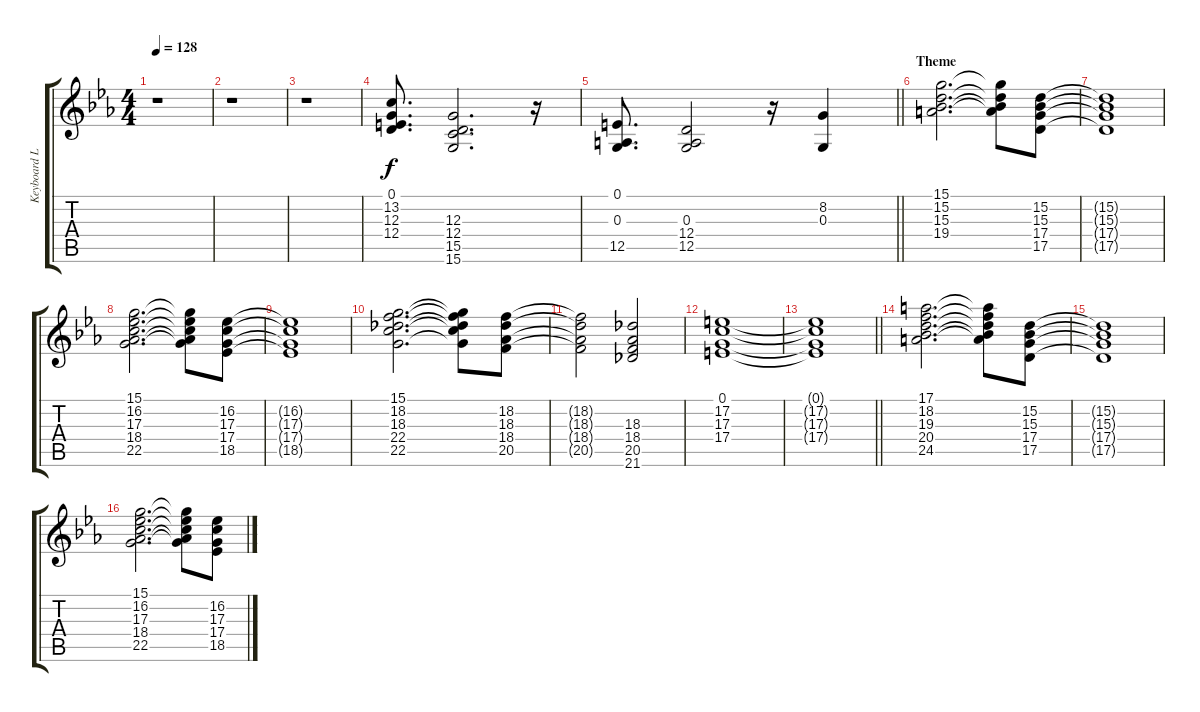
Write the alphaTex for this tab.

\track ("Keyboard L" "Keyboard L") {instrument stringensemble1}
\staff {score tabs}
\tuning (E4 B3 G3 D3 A2 E2) {hide}
\ts (4 4)
\tempo 128
\clef g2
\ks cminor
r.1{dy f} |
r.1 |
r.1 |
(0.1 13.2 12.3 12.4).8{d} (12.3 12.4 15.5 15.6).2{d} r.16 |
\barLineRight lightlight
(0.1 0.3 12.5).8{d} (0.3 12.4 12.5).2 r.16 (8.2 0.3).4 |
\section ("" "Theme")
(15.1 15.2 15.3 19.4).2{d} (15.1{t} 15.2{t} 15.3{t} 19.4{t}).8 (15.2 15.3 17.4 17.5).8 |
(15.2{t} 15.3{t} 17.4{t} 17.5{t}).1 |
(15.1 16.2 17.3 18.4 22.5).2{d} (15.1{t} 16.2{t} 17.3{t} 18.4{t} 22.5{t}).8 (16.2 17.3 17.4 18.5).8 |
(16.2{t} 17.3{t} 17.4{t} 18.5{t}).1 |
(15.1 18.2 18.3 22.4 22.5).2{d} (15.1{t} 18.2{t} 18.3{t} 22.4{t} 22.5{t}).8 (18.2 18.3 18.4 20.5).8 |
(18.2{t} 18.3{t} 18.4{t} 20.5{t}).2 (18.3 18.4 20.5 21.6).2 |
(0.1 17.2 17.3 17.4).1 |
\barLineRight lightlight
(0.1{t} 17.2{t} 17.3{t} 17.4{t}).1 |
(17.1 18.2 19.3 20.4 24.5).2{d} (17.1{t} 18.2{t} 19.3{t} 20.4{t} 24.5{t}).8 (15.2 15.3 17.4 17.5).8 |
(15.2{t} 15.3{t} 17.4{t} 17.5{t}).1 |
(15.1 16.2 17.3 18.4 22.5).2{d} (15.1{t} 16.2{t} 17.3{t} 18.4{t} 22.5{t}).8 (16.2 17.3 17.4 18.5).8
